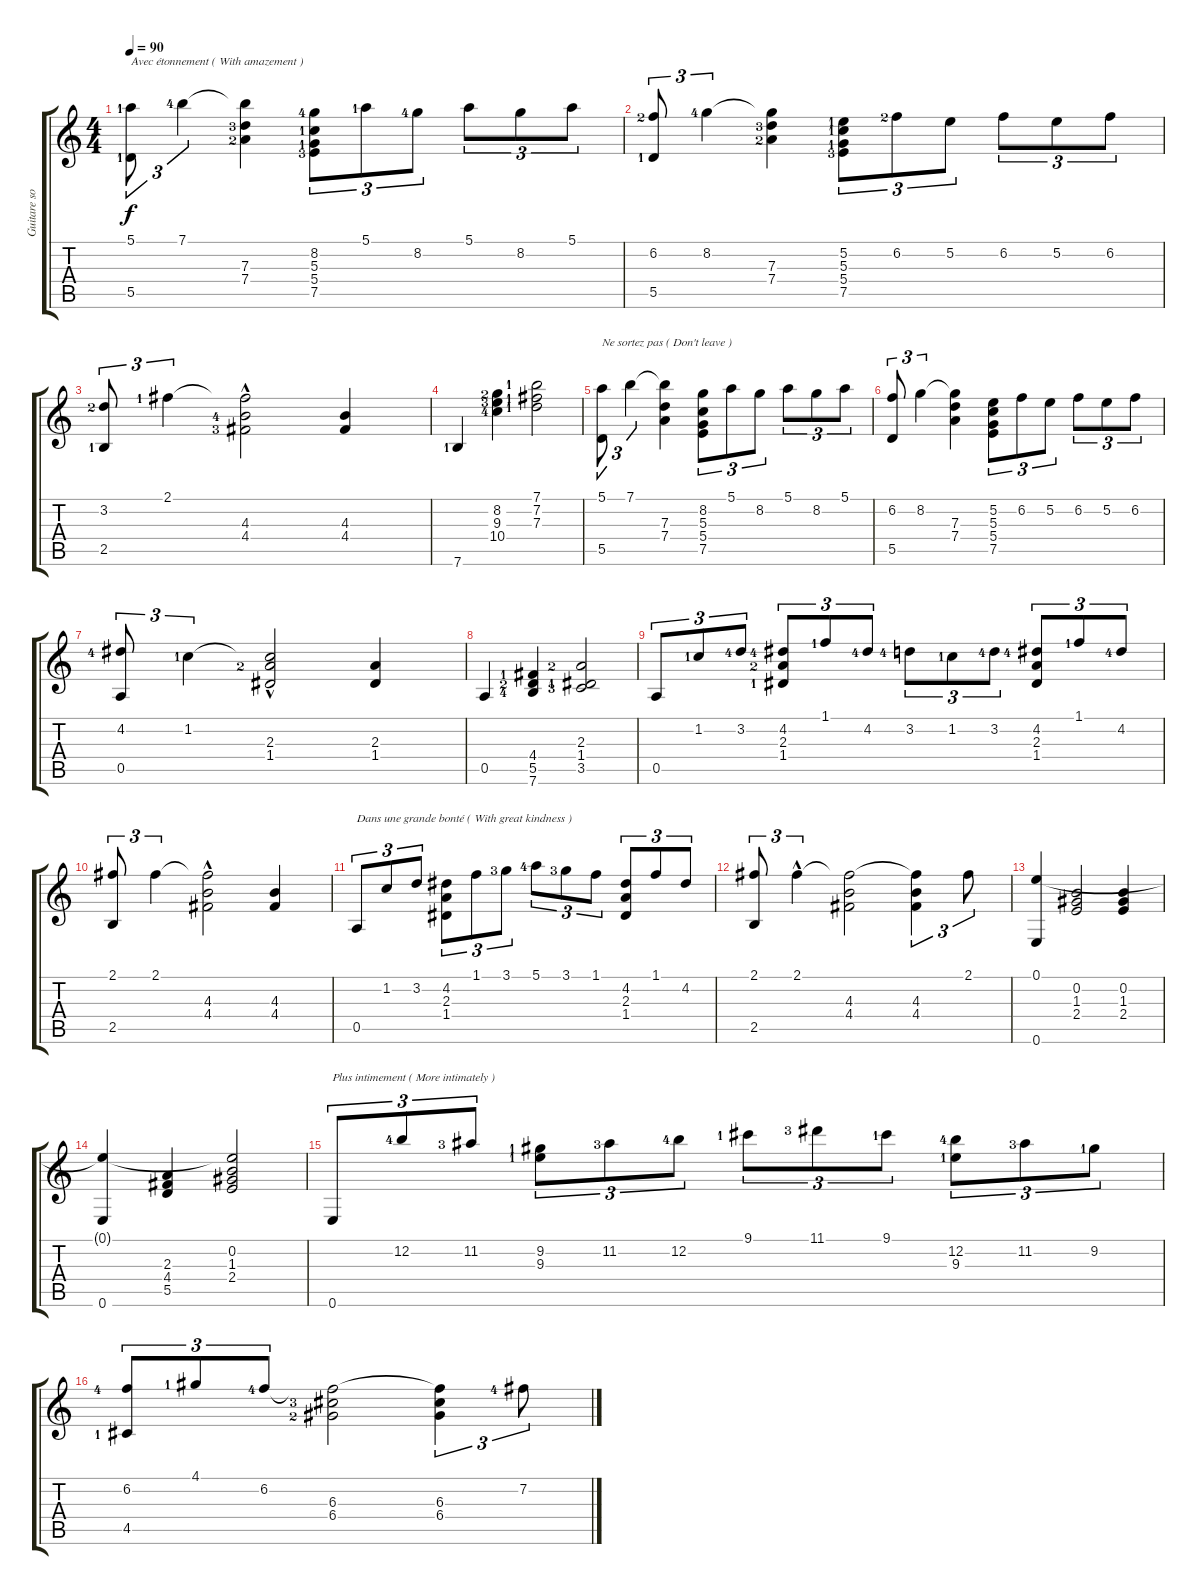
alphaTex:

\track ("Guitare solo" "Guitare so") {instrument acousticguitarnylon}
\staff {score tabs}
\tuning (E4 B3 G3 D3 A2 E2) {hide}
\ts (4 4)
\tempo 90
\clef g2
\ks c
(5.1{lf 2} 5.5{lf 2}).8{tu (3 2) txt "Avec étonnement ( With amazement )" dy f instrument acousticguitarnylon} 7.1{lf 5}.4{tu (3 2)} (7.1{t} 7.3{lf 4} 7.4{lf 3}).4 (8.2{lf 5} 5.3{lf 2} 5.4{lf 2} 7.5{lf 4}).8{tu (3 2)} 5.1{lf 2}.8{tu (3 2)} 8.2{lf 5}.8{tu (3 2)} 5.1.8{tu (3 2)} 8.2.8{tu (3 2)} 5.1.8{tu (3 2)} |
(6.2{lf 3} 5.5{lf 2}).8{tu (3 2)} 8.2{lf 5}.4{tu (3 2)} (8.2{t} 7.3{lf 4} 7.4{lf 3}).4 (5.2{lf 2} 5.3{lf 2} 5.4{lf 2} 7.5{lf 4}).8{tu (3 2)} 6.2{lf 3}.8{tu (3 2)} 5.2.8{tu (3 2)} 6.2.8{tu (3 2)} 5.2.8{tu (3 2)} 6.2.8{tu (3 2)} |
(3.2{lf 3} 2.5{lf 2}).8{tu (3 2)} 2.1{lf 2}.4{tu (3 2)} (2.1{hac t} 4.3{lf 5} 4.4{lf 4}).2 (4.3 4.4).4 |
7.6{lf 2}.4 (8.2{lf 3} 9.3{lf 4} 10.4{lf 5}).4 (7.1{lf 2} 7.2{lf 2} 7.3{lf 2}).2 |
(5.1 5.5).8{tu (3 2) txt "Ne sortez pas ( Don't leave )"} 7.1.4{tu (3 2)} (7.1{t} 7.3 7.4).4 (8.2 5.3 5.4 7.5).8{tu (3 2)} 5.1.8{tu (3 2)} 8.2.8{tu (3 2)} 5.1.8{tu (3 2)} 8.2.8{tu (3 2)} 5.1.8{tu (3 2)} |
(6.2 5.5).8{tu (3 2)} 8.2.4{tu (3 2)} (8.2{t} 7.3 7.4).4 (5.2 5.3 5.4 7.5).8{tu (3 2)} 6.2.8{tu (3 2)} 5.2.8{tu (3 2)} 6.2.8{tu (3 2)} 5.2.8{tu (3 2)} 6.2.8{tu (3 2)} |
(4.2{lf 5} 0.5).8{tu (3 2)} 1.2{lf 2}.4{tu (3 2)} (1.2{hac t} 2.3{lf 3} 1.4).2 (2.3 1.4).4 |
0.5.4 (4.4{lf 2} 5.5{lf 3} 7.6{lf 5}).4 (2.3{lf 3} 1.4{lf 2} 3.5{lf 4}).2 |
0.5.8{tu (3 2)} 1.2{lf 2}.8{tu (3 2)} 3.2{lf 5}.8{tu (3 2)} (4.2{lf 5} 2.3{lf 3} 1.4{lf 2}).8{tu (3 2)} 1.1{lf 2}.8{tu (3 2)} 4.2{lf 5}.8{tu (3 2)} 3.2{lf 5}.8{tu (3 2)} 1.2{lf 2}.8{tu (3 2)} 3.2{lf 5}.8{tu (3 2)} (4.2{lf 5} 2.3 1.4).8{tu (3 2)} 1.1{lf 2}.8{tu (3 2)} 4.2{lf 5}.8{tu (3 2)} |
(2.1 2.5).8{tu (3 2)} 2.1.4{tu (3 2)} (2.1{hac t} 4.3 4.4).2 (4.3 4.4).4 |
0.5.8{tu (3 2) txt "Dans une grande bonté ( With great kindness )"} 1.2.8{tu (3 2)} 3.2.8{tu (3 2)} (4.2 2.3 1.4).8{tu (3 2)} 1.1.8{tu (3 2)} 3.1{lf 4}.8{tu (3 2)} 5.1{lf 5}.8{tu (3 2)} 3.1{lf 4}.8{tu (3 2)} 1.1.8{tu (3 2)} (4.2 2.3 1.4).8{tu (3 2)} 1.1.8{tu (3 2)} 4.2.8{tu (3 2)} |
(2.1 2.5).8{tu (3 2)} 2.1{hac}.4{tu (3 2)} (2.1{t} 4.3 4.4).2 (2.1{t} 4.3 4.4).4{tu (3 2)} 2.1.8{tu (3 2)} |
(0.1 0.6).4 (0.2 1.3 2.4).2 (0.2 1.3 2.4).4 |
(0.1{t} 0.6).4 (2.3 4.4 5.5).4 (0.1{t} 0.2 1.3 2.4).2 |
0.6.8{tu (3 2) txt "Plus intimement ( More intimately )"} 12.2{lf 5}.8{tu (3 2)} 11.2{lf 4}.8{tu (3 2)} (9.2{lf 2} 9.3{lf 2}).8{tu (3 2)} 11.2{lf 4}.8{tu (3 2)} 12.2{lf 5}.8{tu (3 2)} 9.1{lf 2}.8{tu (3 2)} 11.1{lf 4}.8{tu (3 2)} 9.1{lf 2}.8{tu (3 2)} (12.2{lf 5} 9.3{lf 2}).8{tu (3 2)} 11.2{lf 4}.8{tu (3 2)} 9.2{lf 2}.8{tu (3 2)} |
(6.2{lf 5} 4.5{lf 2}).8{tu (3 2)} 4.1{lf 2}.8{tu (3 2)} 6.2{lf 5}.8{tu (3 2)} (6.2{t} 6.3{lf 4} 6.4{lf 3}).2 (6.2{t} 6.3 6.4).4{tu (3 2)} 7.2{lf 5}.8{tu (3 2)}
